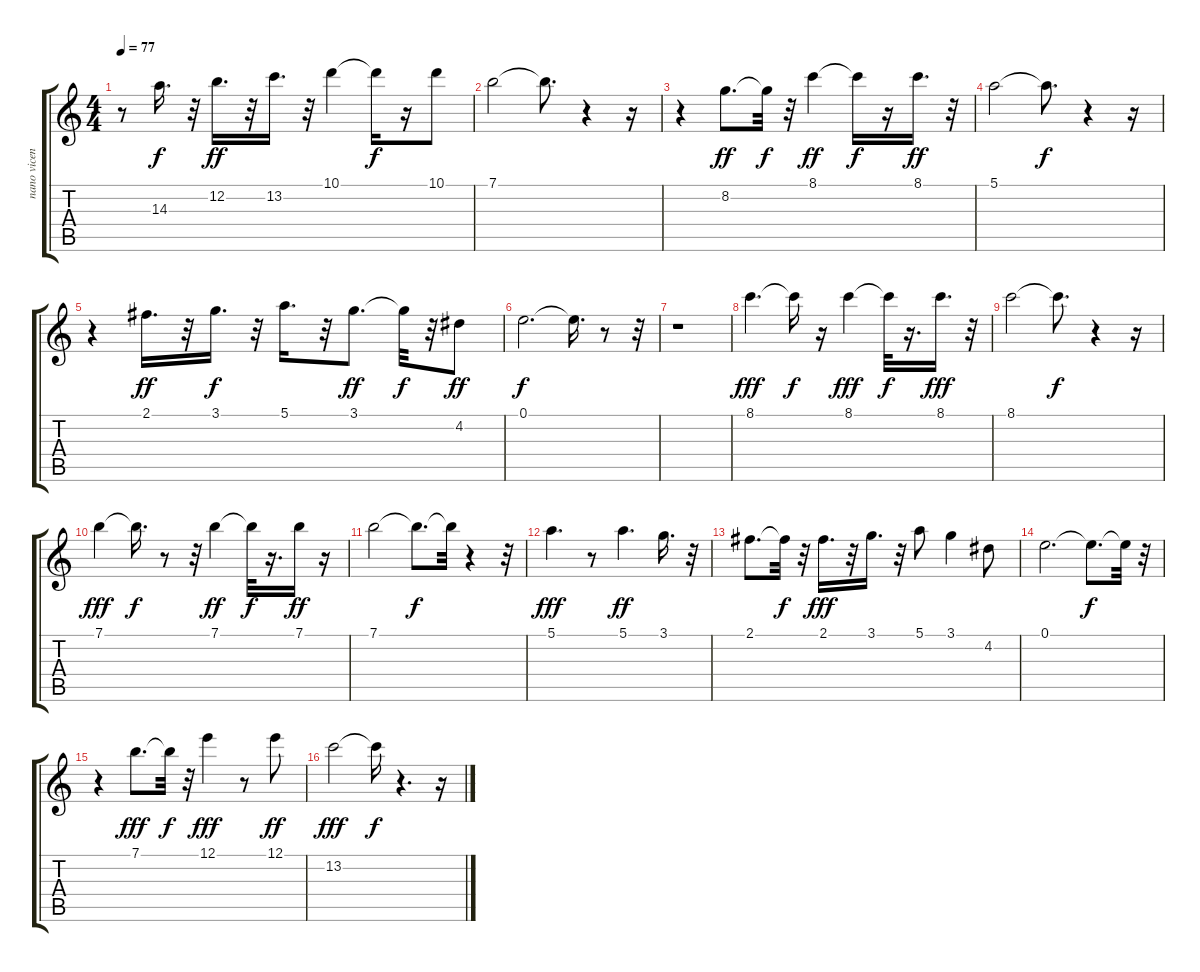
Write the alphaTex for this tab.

\track ("nano vicencio" "nano vicen") {instrument electricguitarmuted}
\staff {score tabs}
\tuning (E4 B3 G3 D3 A2 E2) {hide}
\ts (4 4)
\tempo 77
\clef g2
\ks c
r.8{dy f} 14.3.16{d} r.32 12.2.16{d dy ff} r.32 13.2.16{d} r.32 10.1.4 10.1{t}.16{dy f} r.16 10.1.8 |
7.1.2 7.1{t}.8{d} r.4 r.16 |
r.4 8.2.8{d dy ff} 8.2{t}.32{dy f} r.32 8.1.4{dy ff} 8.1{t}.16{dy f} r.16 8.1.16{d dy ff} r.32 |
5.1.2 5.1{t}.8{d dy f} r.4 r.16 |
r.4 2.1.16{d dy ff} r.32 3.1.16{d dy f} r.32 5.1.16{d} r.32 3.1.8{d dy ff} 3.1{t}.32{dy f} r.32 4.2.8{dy ff} |
0.1.2{d dy f} 0.1{t}.16{d} r.8 r.32 |
r.1 |
8.1.4{d dy fff} 8.1{t}.16{dy f} r.16 8.1.4{dy fff} 8.1{t}.32{dy f} r.16{d} 8.1.16{d dy fff} r.32 |
8.1.2 8.1{t}.8{d dy f} r.4 r.16 |
7.1.4{dy fff} 7.1{t}.16{d dy f} r.8 r.32 7.1.4{dy ff} 7.1{t}.32{dy f} r.16{d} 7.1.16{dy ff} r.16 |
7.1.2 7.1{t}.8{d dy f} 7.1{t}.32 r.4 r.32 |
5.1.4{d dy fff} r.8 5.1.4{d dy ff} 3.1.16{d} r.32 |
2.1.8{d} 2.1{t}.32{dy f} r.32 2.1.16{d dy fff} r.32 3.1.16{d} r.32 5.1.8 3.1.4 4.2.8 |
0.1.2{d} 0.1{t}.8{d dy f} 0.1{t}.32 r.32 |
r.4 7.1.8{d dy fff} 7.1{t}.32{dy f} r.32 12.1.4{dy fff} r.8 12.1.8{dy ff} |
13.2.2{dy fff} 13.2{t}.16{dy f} r.4{d} r.16
